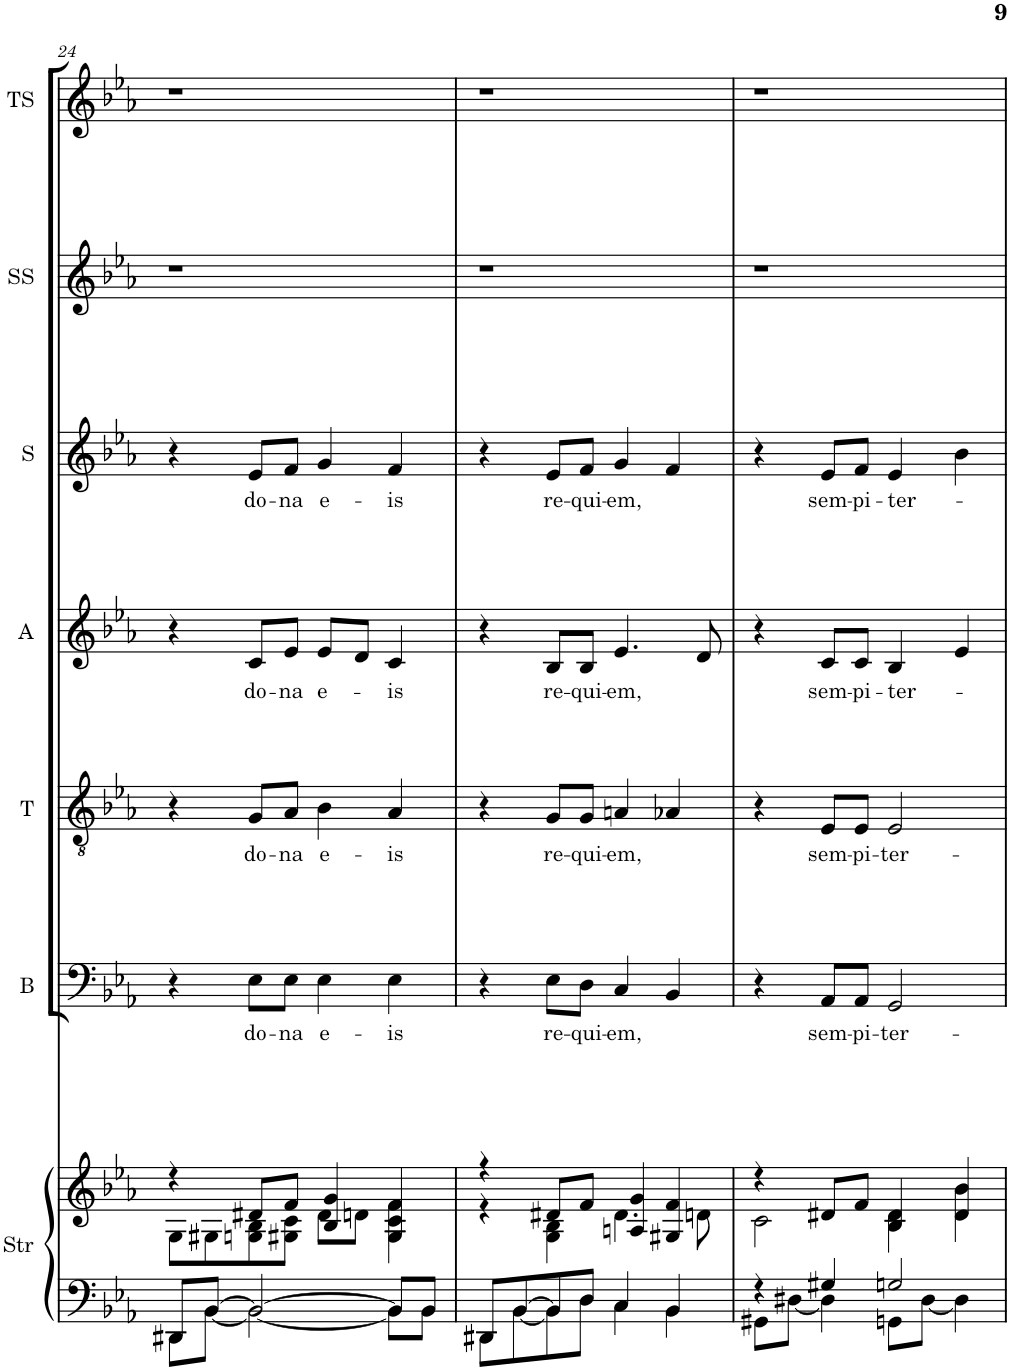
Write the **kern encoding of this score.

**kern	**kern	**kern	**text	**kern	**text	**kern	**text	**kern	**text	**kern	**kern
*part7	*part7	*part6	*part6	*part5	*part5	*part4	*part4	*part3	*part3	*part2	*part1
*staff8	*staff7	*staff6	*staff6	*staff5	*staff5	*staff4	*staff4	*staff3	*staff3	*staff2	*staff1
*I"Strings	*	*I"Bass	*	*I"Tenor	*	*I"Alto	*	*I"Soprano	*	*I"Soprano solo	*I"Treble solo
*I'Str	*	*I'B	*	*I'T	*	*I'A	*	*I'S	*	*I'SS	*I'TS
!!LO:PB:g=z
*clefF4	*clefG2	*clefF4	*	*clefGv2	*	*clefG2	*	*clefG2	*	*clefG2	*clefG2
*k[f#c#g#d#]	*k[f#c#g#d#]	*k[f#c#g#d#]	*	*k[f#c#g#d#]	*	*k[f#c#g#d#]	*	*k[f#c#g#d#]	*	*k[f#c#g#d#]	*k[f#c#g#d#]
*E:	*E:	*E:	*	*E:	*	*E:	*	*E:	*	*E:	*E:
*M4/4	*M4/4	*M4/4	*	*M4/4	*	*M4/4	*	*M4/4	*	*M4/4	*M4/4
=24	=24	=24	=24	=24	=24	=24	=24	=24	=24	=24	=24
*^	*^	*	*	*	*	*	*	*	*	*	*
8DD#X/L	8DD#\L	4r	8G\L	4r	.	4r	.	4r	.	4r	.	1r	1r
[8BB-/J	[8BB-\J	.	8G#X\	.	.	.	.	.	.	.	.	.	.
!	!	!	!	!	!LO:LY:b	!	!LO:LY:b	!	!LO:LY:b	!	!LO:LY:b	!	!
2BB-/_	2BB-\_	8d#X/L	8Gn\ 8B-\	8E-\L	do-	8G/L	do-	8c/L	do-	8e-/L	do-	.	.
!	!	!	!	!	!LO:LY:b	!	!LO:LY:b	!	!LO:LY:b	!	!LO:LY:b	!	!
.	.	8f/J	8G#X\ 8c\J	8E-\J	-na	8A-/J	-na	8e-/J	-na	8f/J	-na	.	.
!	!	!	!	!	!LO:LY:b	!	!LO:LY:b	!	!LO:LY:b	!	!LO:LY:b	!	!
.	.	4B-/ 4g/	8d#\L	4E-\	e-	4B-\	e-	8e-/L	e-	4g/	e-	.	.
.	.	.	8dn\J	.	.	.	.	8d/J	.	.	.	.	.
!	!	!	!	!	!LO:LY:b	!	!LO:LY:b	!	!LO:LY:b	!	!LO:LY:b	!	!
8BB-/L]	8BB-\L]	4G#/ 4c/ 4f/	4G#\ 4c\ 4f\	4E-\	-is	4A-/	-is	4c/	-is	4f/	-is	.	.
8BB-/J	8BB-\J	.	.	.	.	.	.	.	.	.	.	.	.
=25	=25	=25	=25	=25	=25	=25	=25	=25	=25	=25	=25	=25	=25
8DD#X/L	8DD#\L	4r	4r	4r	.	4r	.	4r	.	4r	.	1r	1r
[8BB-/	[8BB-\	.	.	.	.	.	.	.	.	.	.	.	.
!	!	!	!	!	!LO:LY:b	!	!LO:LY:b	!	!LO:LY:b	!	!LO:LY:b	!	!
8BB-/]	8BB-\]	8d#X/L	4G\ 4B-\	8E-\L	re-	8G/L	re-	8B-/L	re-	8e-/L	re-	.	.
!	!	!	!	!	!LO:LY:b	!	!LO:LY:b	!	!LO:LY:b	!	!LO:LY:b	!	!
8D/J	8D\J	8f/J	.	8D\J	-qui-	8G/J	-qui-	8B-/J	-qui-	8f/J	-qui-	.	.
!	!	!	!	!	!LO:LY:b	!	!LO:LY:b	!	!LO:LY:b	!	!LO:LY:b	!	!
4C/	4C\	4An/ 4g/	4.d#\	4C/	-em,	4An/	-em,	4.e-/	-em,	4g/	-em,	.	.
4BB-/	4BB-\	4G#X/ 4f/	.	4BB-/	.	4A-X/	.	.	.	4f/	.	.	.
.	.	.	8dn\	.	.	.	.	8d/	.	.	.	.	.
=26	=26	=26	=26	=26	=26	=26	=26	=26	=26	=26	=26	=26	=26
4r	8GG#X\L	4r	2c\	4r	.	4r	.	4r	.	4r	.	1r	1r
.	[8D#X\J	.	.	.	.	.	.	.	.	.	.	.	.
!	!	!	!	!	!LO:LY:b	!	!LO:LY:b	!	!LO:LY:b	!	!LO:LY:b	!	!
4G#X/	4D#\]	8d#X/L	.	8AA-/L	sem-	8E-/L	sem-	8c/L	sem-	8e-/L	sem-	.	.
!	!	!	!	!	!LO:LY:b	!	!LO:LY:b	!	!LO:LY:b	!	!LO:LY:b	!	!
.	.	8f/J	.	8AA-/J	-pi-	8E-/J	-pi-	8c/J	-pi-	8f/J	-pi-	.	.
!	!	!	!	!	!LO:LY:b	!	!LO:LY:b	!	!LO:LY:b	!	!LO:LY:b	!	!
2Gn/	8GGn\L	4B-/ 4d#/	4B-\ 4d#\	2GG/	-ter-	2E-/	-ter-	4B-/	-ter-	4e-/	-ter-	.	.
.	[8D#\J	.	.	.	.	.	.	.	.	.	.	.	.
.	4D#\]	4d#/ 4b-/	4d#\ 4b-\	.	.	.	.	4e-/	.	4b-\	.	.	.
*v	*v	*	*	*	*	*	*	*	*	*	*	*	*
*	*v	*v	*	*	*	*	*	*	*	*	*	*
=	=	=	=	=	=	=	=	=	=	=	=
*-	*-	*-	*-	*-	*-	*-	*-	*-	*-	*-	*-
